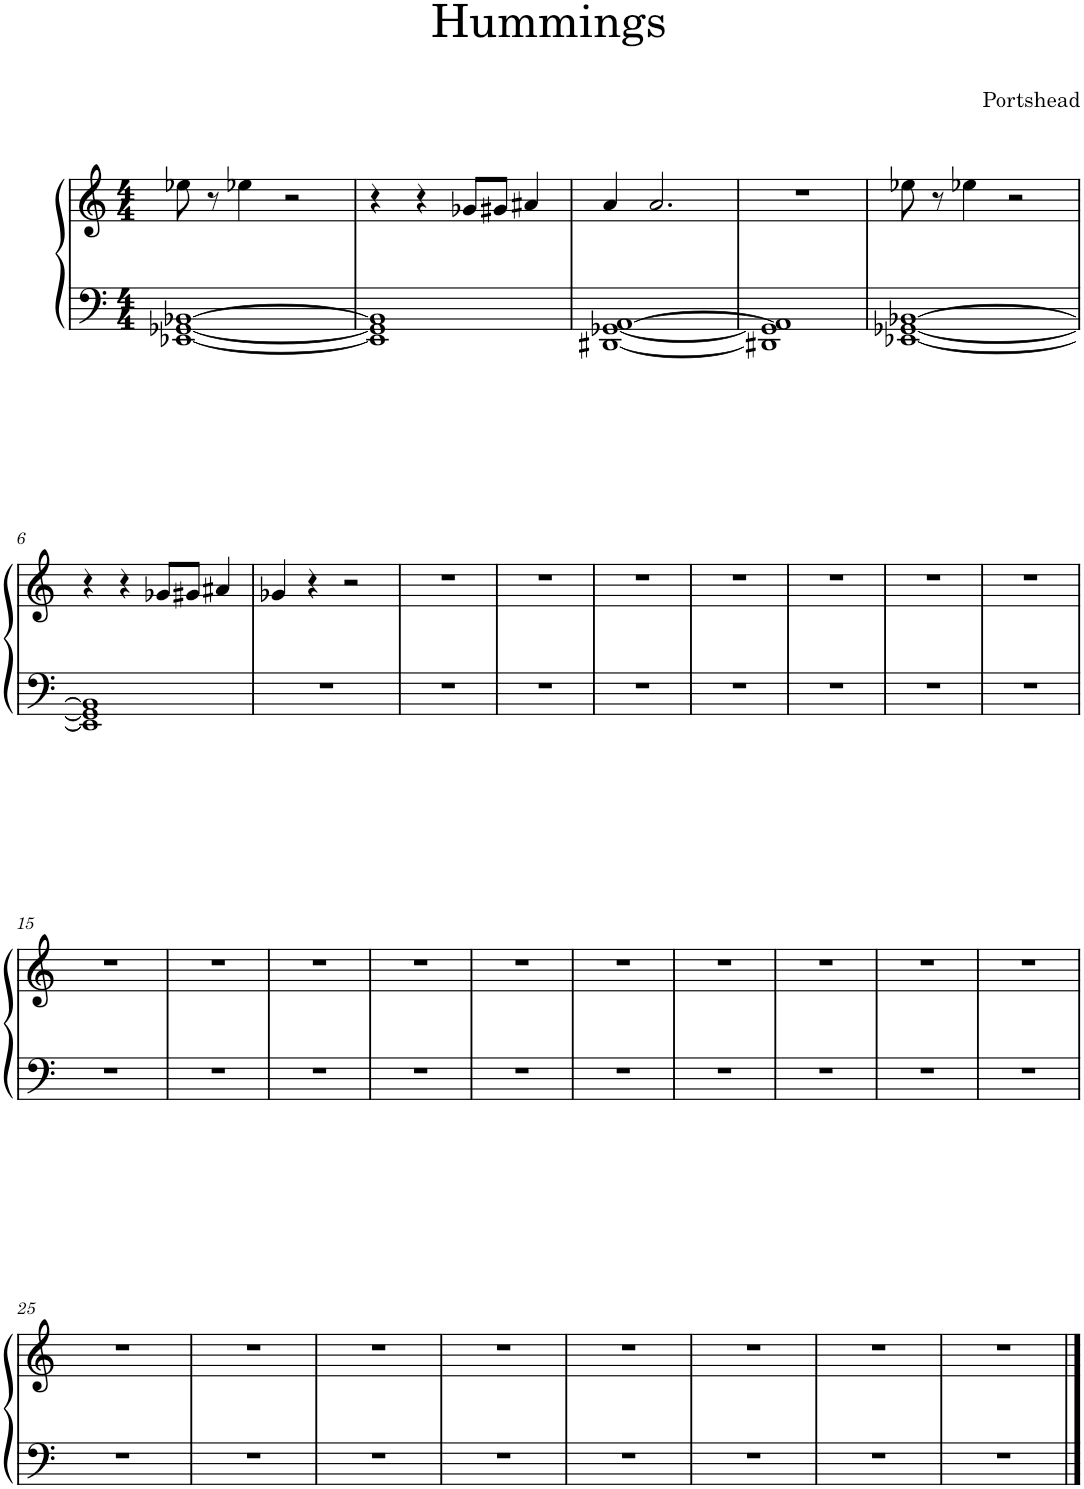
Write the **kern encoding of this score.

**kern	**kern
*part1	*part1
*staff2	*staff1
*I"Piano	*
*I'Pno.	*
*clefF4	*clefG2
*k[]	*k[]
*M4/4	*M4/4
=1	=1
[1EE-X [1GG-X [1BB-X	8ee-X\
.	8r
.	4ee-X\
.	2r
=2	=2
1EE-] 1GG-] 1BB-]	4r
.	4r
.	8g-X/L
.	8g#X/J
.	4a#X/
=3	=3
[1DD#X [1GG-X [1AA	4a/
.	2.a/
=4	=4
1DD#X] 1GG-] 1AA]	1r
=5	=5
[1EE-X [1GG-X [1BB-X	8ee-X\
.	8r
.	4ee-X\
.	2r
!!LO:LB:g=z
=6	=6
1EE-] 1GG-] 1BB-]	4r
.	4r
.	8g-X/L
.	8g#X/J
.	4a#X/
=7	=7
1r	4g-X/
.	4r
.	2r
=8	=8
1r	1r
=9	=9
1r	1r
=10	=10
1r	1r
=11	=11
1r	1r
=12	=12
1r	1r
=13	=13
1r	1r
=14	=14
1r	1r
!!LO:LB:g=z
=15	=15
1r	1r
=16	=16
1r	1r
=17	=17
1r	1r
=18	=18
1r	1r
=19	=19
1r	1r
=20	=20
1r	1r
=21	=21
1r	1r
=22	=22
1r	1r
=23	=23
1r	1r
=24	=24
1r	1r
!!LO:LB:g=z
=25	=25
1r	1r
=26	=26
1r	1r
=27	=27
1r	1r
=28	=28
1r	1r
=29	=29
1r	1r
=30	=30
1r	1r
=31	=31
1r	1r
=32	=32
1r	1r
==	==
*-	*-
